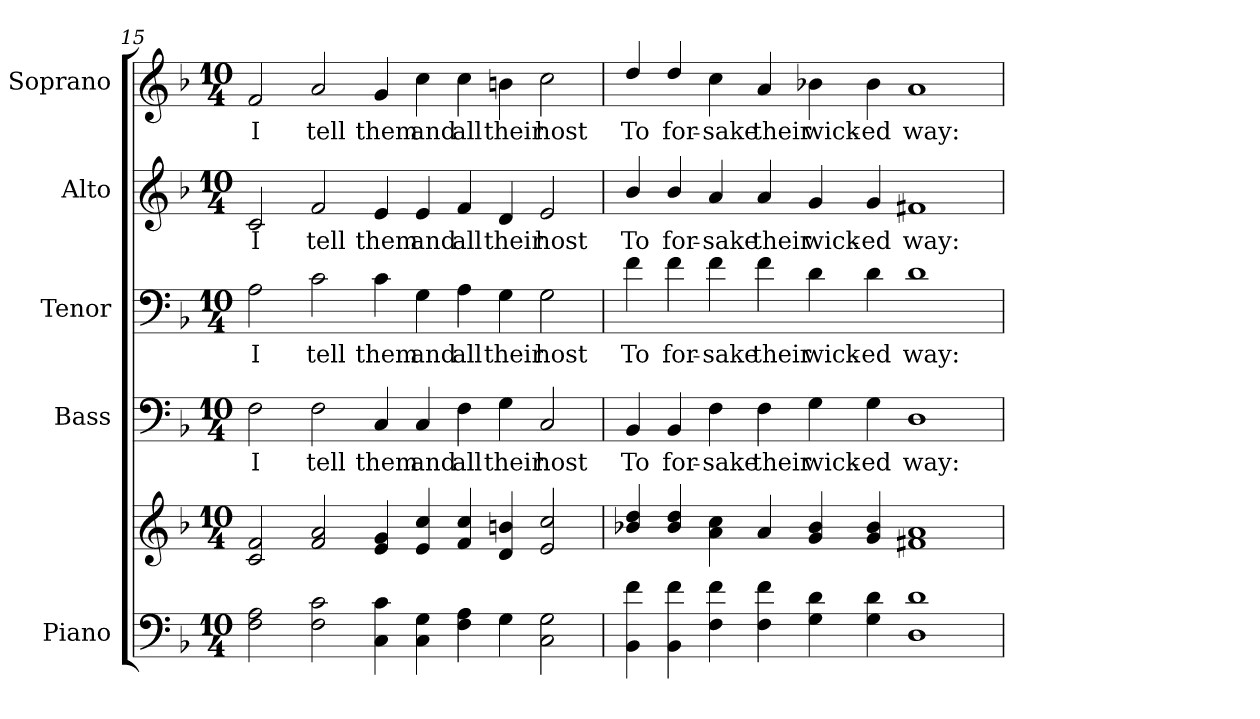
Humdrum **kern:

**kern	**kern	**kern	**text	**kern	**text	**kern	**text	**kern	**text
*part5	*part5	*part4	*part4	*part3	*part3	*part2	*part2	*part1	*part1
*staff6	*staff5	*staff4	*staff4	*staff3	*staff3	*staff2	*staff2	*staff1	*staff1
*I"Piano	*	*I"Bass	*	*I"Tenor	*	*I"Alto	*	*I"Soprano	*
*I'Pno.	*	*I'B.	*	*I'T.	*	*I'A.	*	*I'S.	*
!!LO:PB:g=z
*clefF4	*clefG2	*clefF4	*	*clefF4	*	*clefG2	*	*clefG2	*
*k[b-]	*k[b-]	*k[b-]	*	*k[b-]	*	*k[b-]	*	*k[b-]	*
*F:	*F:	*F:	*	*F:	*	*F:	*	*F:	*
*M10/4	*M10/4	*M10/4	*	*M10/4	*	*M10/4	*	*M10/4	*
=15	=15	=15	=15	=15	=15	=15	=15	=15	=15
!	!	!	!LO:LY:b:color=#000000	!	!	!	!	!	!
!	!	!	!	!	!LO:LY:b:color=#000000	!	!	!	!
!	!	!	!	!	!	!	!LO:LY:b:color=#000000	!	!
!	!	!	!	!	!	!	!	!	!LO:LY:b:color=#000000
2Fi\ 2Ai	2ci/ 2fi	2Fi\	I	2Ai\	I	2ci/	I	2fi/	I
!	!	!	!LO:LY:b:color=#000000	!	!	!	!	!	!
!	!	!	!	!	!LO:LY:b:color=#000000	!	!	!	!
!	!	!	!	!	!	!	!LO:LY:b:color=#000000	!	!
!	!	!	!	!	!	!	!	!	!LO:LY:b:color=#000000
2Fi\ 2ci	2fi/ 2ai	2Fi\	tell	2ci\	tell	2fi/	tell	2ai/	tell
!	!	!	!LO:LY:b:color=#000000	!	!	!	!	!	!
!	!	!	!	!	!LO:LY:b:color=#000000	!	!	!	!
!	!	!	!	!	!	!	!LO:LY:b:color=#000000	!	!
!	!	!	!	!	!	!	!	!	!LO:LY:b:color=#000000
4Ci\ 4ci	4ei/ 4gi	4Ci/	them	4ci\	them	4ei/	them	4gi/	them
!	!	!	!LO:LY:b:color=#000000	!	!	!	!	!	!
!	!	!	!	!	!LO:LY:b:color=#000000	!	!	!	!
!	!	!	!	!	!	!	!LO:LY:b:color=#000000	!	!
!	!	!	!	!	!	!	!	!	!LO:LY:b:color=#000000
4Ci\ 4Gi	4ei/ 4cci	4Ci/	and	4Gi\	and	4ei/	and	4cci\	and
!	!	!	!LO:LY:b:color=#000000	!	!	!	!	!	!
!	!	!	!	!	!LO:LY:b:color=#000000	!	!	!	!
!	!	!	!	!	!	!	!LO:LY:b:color=#000000	!	!
!	!	!	!	!	!	!	!	!	!LO:LY:b:color=#000000
4Fi\ 4Ai	4fi/ 4cci	4Fi\	all	4Ai\	all	4fi/	all	4cci\	all
!	!	!	!LO:LY:b:color=#000000	!	!	!	!	!	!
!	!	!	!	!	!LO:LY:b:color=#000000	!	!	!	!
!	!	!	!	!	!	!	!LO:LY:b:color=#000000	!	!
!	!	!	!	!	!	!	!	!	!LO:LY:b:color=#000000
4Gi\	4di/ 4bni	4Gi\	their	4Gi\	their	4di/	their	4bni\	their
!	!	!	!LO:LY:b:color=#000000	!	!	!	!	!	!
!	!	!	!	!	!LO:LY:b:color=#000000	!	!	!	!
!	!	!	!	!	!	!	!LO:LY:b:color=#000000	!	!
!	!	!	!	!	!	!	!	!	!LO:LY:b:color=#000000
2Ci\ 2Gi	2ei/ 2cci	2Ci/	host	2Gi\	host	2ei/	host	2cci\	host
=16	=16	=16	=16	=16	=16	=16	=16	=16	=16
!	!	!	!LO:LY:b:color=#000000	!	!	!	!	!	!
!	!	!	!	!	!LO:LY:b:color=#000000	!	!	!	!
!	!	!	!	!	!	!	!LO:LY:b:color=#000000	!	!
!	!	!	!	!	!	!	!	!	!LO:LY:b:color=#000000
4BB-i\ 4fi	4b-Xi/ 4ddi	4BB-i/	To	4fi\	To	4b-i/	To	4ddi/	To
!	!	!	!LO:LY:b:color=#000000	!	!	!	!	!	!
!	!	!	!	!	!LO:LY:b:color=#000000	!	!	!	!
!	!	!	!	!	!	!	!LO:LY:b:color=#000000	!	!
!	!	!	!	!	!	!	!	!	!LO:LY:b:color=#000000
4BB-i\ 4fi	4b-i/ 4ddi	4BB-i/	for-	4fi\	for-	4b-i/	for-	4ddi/	for-
!	!	!	!LO:LY:b:color=#000000	!	!	!	!	!	!
!	!	!	!	!	!LO:LY:b:color=#000000	!	!	!	!
!	!	!	!	!	!	!	!LO:LY:b:color=#000000	!	!
!	!	!	!	!	!	!	!	!	!LO:LY:b:color=#000000
4Fi\ 4fi	4ai\ 4cci	4Fi\	-sake	4fi\	-sake	4ai/	-sake	4cci\	-sake
!	!	!	!LO:LY:b:color=#000000	!	!	!	!	!	!
!	!	!	!	!	!LO:LY:b:color=#000000	!	!	!	!
!	!	!	!	!	!	!	!LO:LY:b:color=#000000	!	!
!	!	!	!	!	!	!	!	!	!LO:LY:b:color=#000000
4Fi\ 4fi	4ai/	4Fi\	their	4fi\	their	4ai/	their	4ai/	their
!	!	!	!LO:LY:b:color=#000000	!	!	!	!	!	!
!	!	!	!	!	!LO:LY:b:color=#000000	!	!	!	!
!	!	!	!	!	!	!	!LO:LY:b:color=#000000	!	!
!	!	!	!	!	!	!	!	!	!LO:LY:b:color=#000000
4Gi\ 4di	4gi/ 4b-i	4Gi\	wick-	4di\	wick-	4gi/	wick-	4b-Xi\	wick-
!	!	!	!LO:LY:b:color=#000000	!	!	!	!	!	!
!	!	!	!	!	!LO:LY:b:color=#000000	!	!	!	!
!	!	!	!	!	!	!	!LO:LY:b:color=#000000	!	!
!	!	!	!	!	!	!	!	!	!LO:LY:b:color=#000000
4Gi\ 4di	4gi/ 4b-i	4Gi\	-ed	4di\	-ed	4gi/	-ed	4b-i\	-ed
!	!	!	!LO:LY:b:color=#000000	!	!	!	!	!	!
!	!	!	!	!	!LO:LY:b:color=#000000	!	!	!	!
!	!	!	!	!	!	!	!LO:LY:b:color=#000000	!	!
!	!	!	!	!	!	!	!	!	!LO:LY:b:color=#000000
1Di 1di	1f#Xi 1ai	1Di	way:	1di	way:	1f#Xi	way:	1ai	way:
=	=	=	=	=	=	=	=	=	=
*-	*-	*-	*-	*-	*-	*-	*-	*-	*-
